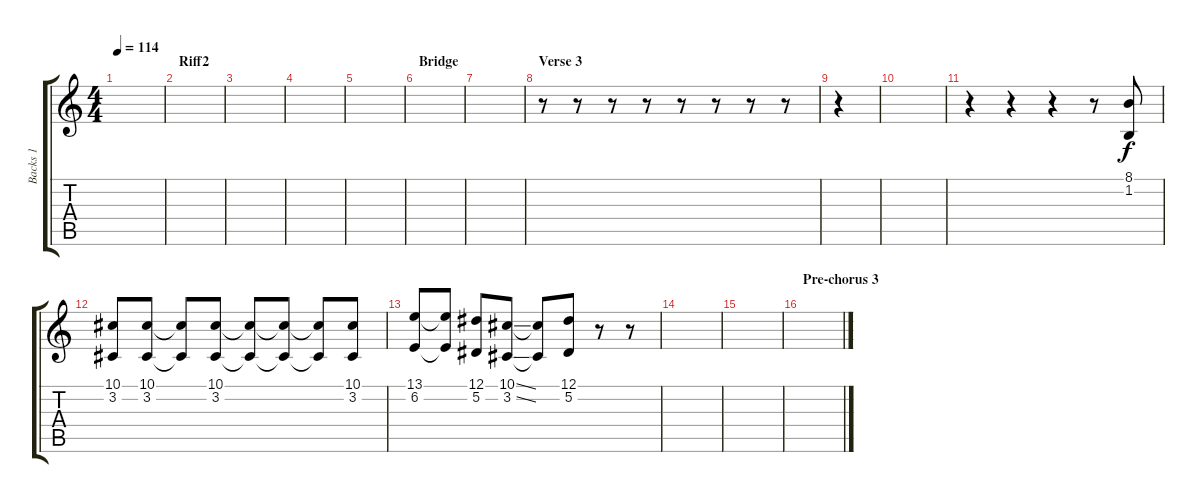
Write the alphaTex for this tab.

\track ("Backs 1" "Backs 1") {instrument violin}
\staff {score tabs}
\tuning (Eb4 Bb3 Gb3 Db3 Ab2 Eb2) {hide}
\ts (4 4)
\tempo 114
\clef g2
\ks c
|
\section ("" "Riff2")
|
|
|
|
\section ("" "Bridge")
|
|
\section ("" "Verse 3")
r.8 r.8 r.8 r.8 r.8 r.8 r.8 r.8 |
r.4 |
|
r.4 r.4 r.4 r.8 (8.1 1.2).8 |
(10.1 3.2).8 (10.1 3.2).8 (10.1{t} 3.2{t}).8 (10.1 3.2).8 (10.1{t} 3.2{t}).8 (10.1{t} 3.2{t}).8 (10.1{t} 3.2{t}).8 (10.1 3.2).8 |
(13.1 6.2).8 (13.1{t} 6.2{t}).8 (12.1 5.2).8 (10.1{ss} 3.2{ss}).8 (10.1{t} 3.2{t}).8 (12.1 5.2).8 r.8 r.8 |
|
|
\section ("" "Pre-chorus 3")
